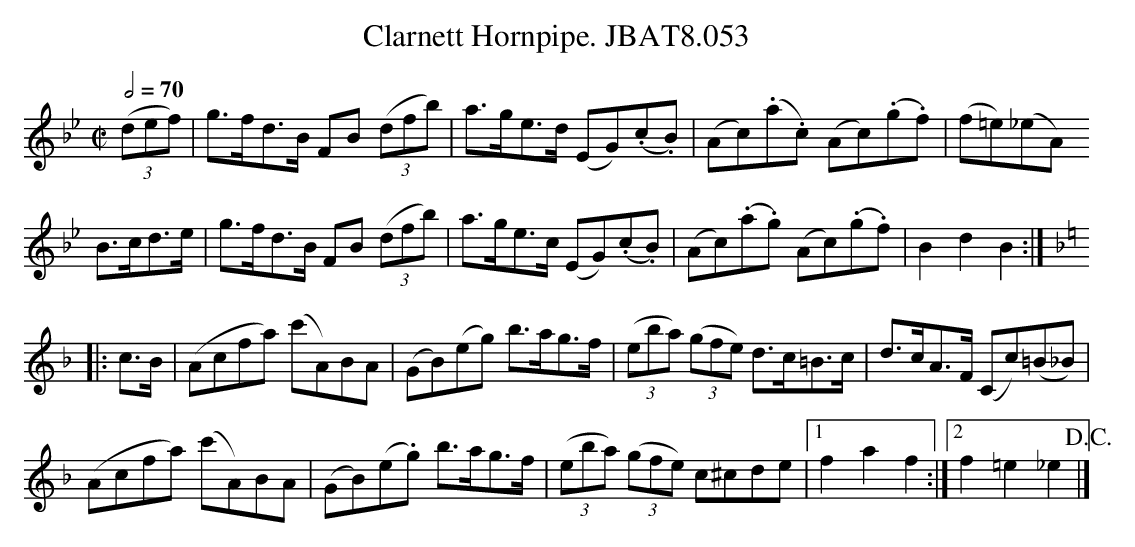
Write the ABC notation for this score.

X:1
T:Clarnett Hornpipe. JBAT8.053
Q:1/2=70
M:C|
L:1/8
K:Bb
((3def)|g>fd>B FB ((3dfb)|a>ge>d (EG)(.c.B)|(Ac)(.a.c) (Ac)(.g.f)|(f=e)(_eA)
B>cd>e|g>fd>B FB ((3dfb)|a>ge>c (EG)(.c.B)|(Ac)(.a.g) (Ac)(.g.f)|B2d2B2:|
K:F
|:c>B|(Acfa) (c'A)BA|(GB)(eg) b>ag>f|((3eba) ((3gfe) d>c=B>c|d>cA>F (Cc)(=B_B)|
(Acfa) (c'A)BA|(GB)(e.g) b>ag>f|((3eba) ((3gfe) c^cde|1f2a2f2:|2f2=e2_e2!D.C.!|]
